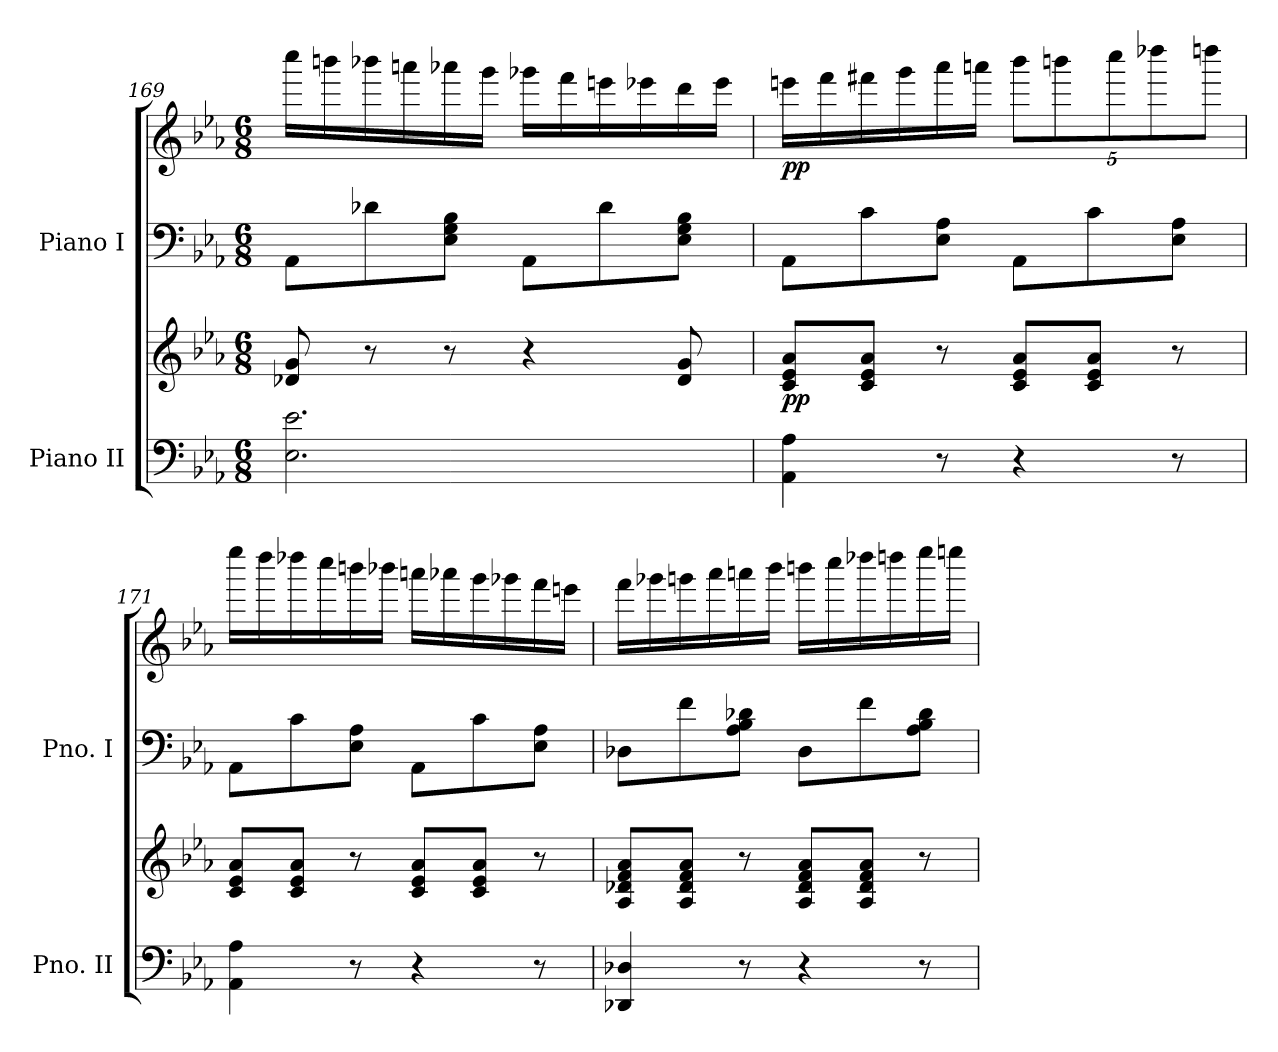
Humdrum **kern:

**kern	**kern	**dynam	**kern	**kern	**dynam
*part2	*part2	*part2	*part1	*part1	*part1
*staff4	*staff3	*staff3/4	*staff2	*staff1	*staff1/2
*I"Piano II	*	*	*I"Piano I	*	*
*I'Pno. II	*	*	*I'Pno. I	*	*
*clefF4	*clefG2	*	*clefF4	*clefG2	*
*k[b-e-a-]	*k[b-e-a-]	*	*k[b-e-a-]	*k[b-e-a-]	*
*M6/8	*M6/8	*	*M6/8	*M6/8	*
=169	=169	=169	=169	=169	=169
2.E-\ 2.e-\	8d-X/ 8g/	.	8AA-\L	16cccc\LL	.
.	.	.	.	16bbbn\	.
.	8r	.	8d-X\	16bbb-X\	.
.	.	.	.	16aaan\	.
.	8r	.	8E-\ 8G\ 8B-\J	16aaa-X\	.
.	.	.	.	16ggg\JJ	.
.	4r	.	8AA-\L	16ggg-X\LL	.
.	.	.	.	16fff\	.
.	.	.	8d-\	16eeen\	.
.	.	.	.	16eee-X\	.
.	8d-/ 8g/	.	8E-\ 8G\ 8B-\J	16ddd\	.
.	.	.	.	16eee-\JJ	.
!!LO:PB:g=z
=170	=170	=170	=170	=170	=170
!	!	!LO:DY:b	!	!	!LO:DY:b
4AA-\ 4A-\	8c/ 8e-/ 8a-/L	pp	8AA-\L	16eeen\LL	pp
.	.	.	.	16fff\	.
.	8c/ 8e-/ 8a-/J	.	8c\	16fff#X\	.
.	.	.	.	16ggg\	.
8r	8r	.	8E-\ 8A-\J	16aaa-\	.
.	.	.	.	16aaan\JJ	.
*	*	*	*	*Xbrackettup	*
4r	8c/ 8e-/ 8a-/L	.	8AA-\L	40%3bbb-\L	.
.	.	.	.	40%3bbbn\	.
.	8c/ 8e-/ 8a-/J	.	8c\	.	.
.	.	.	.	40%3cccc\	.
.	.	.	.	40%3dddd-X\	.
8r	8r	.	8E-\ 8A-\J	.	.
.	.	.	.	40%3ddddn\J	.
=171	=171	=171	=171	=171	=171
4AA-\ 4A-\	8c/ 8e-/ 8a-/L	.	8AA-\L	16eeee-\LL	.
.	.	.	.	16dddd\	.
.	8c/ 8e-/ 8a-/J	.	8c\	16dddd-X\	.
.	.	.	.	16cccc\	.
8r	8r	.	8E-\ 8A-\J	16bbbn\	.
.	.	.	.	16bbb-X\JJ	.
4r	8c/ 8e-/ 8a-/L	.	8AA-\L	16aaan\LL	.
.	.	.	.	16aaa-X\	.
.	8c/ 8e-/ 8a-/J	.	8c\	16ggg\	.
.	.	.	.	16ggg-X\	.
8r	8r	.	8E-\ 8A-\J	16fff\	.
.	.	.	.	16eeen\JJ	.
=172	=172	=172	=172	=172	=172
4DD-X/ 4D-X/	8A-/ 8d-X/ 8f/ 8a-/L	.	8D-X\L	16fff\LL	.
.	.	.	.	16ggg-X\	.
.	8A-/ 8d-/ 8f/ 8a-/J	.	8f\	16gggn\	.
.	.	.	.	16aaa-\	.
8r	8r	.	8A-\ 8B-\ 8d-X\J	16aaan\	.
.	.	.	.	16bbb-\JJ	.
4r	8A-/ 8d-/ 8f/ 8a-/L	.	8D-\L	16bbbn\LL	.
.	.	.	.	16cccc\	.
.	8A-/ 8d-/ 8f/ 8a-/J	.	8f\	16dddd-X\	.
.	.	.	.	16ddddn\	.
8r	8r	.	8A-\ 8B-\ 8d-\J	16eeee-\	.
.	.	.	.	16eeeen\JJ	.
=	=	=	=	=	=
*-	*-	*-	*-	*-	*-
